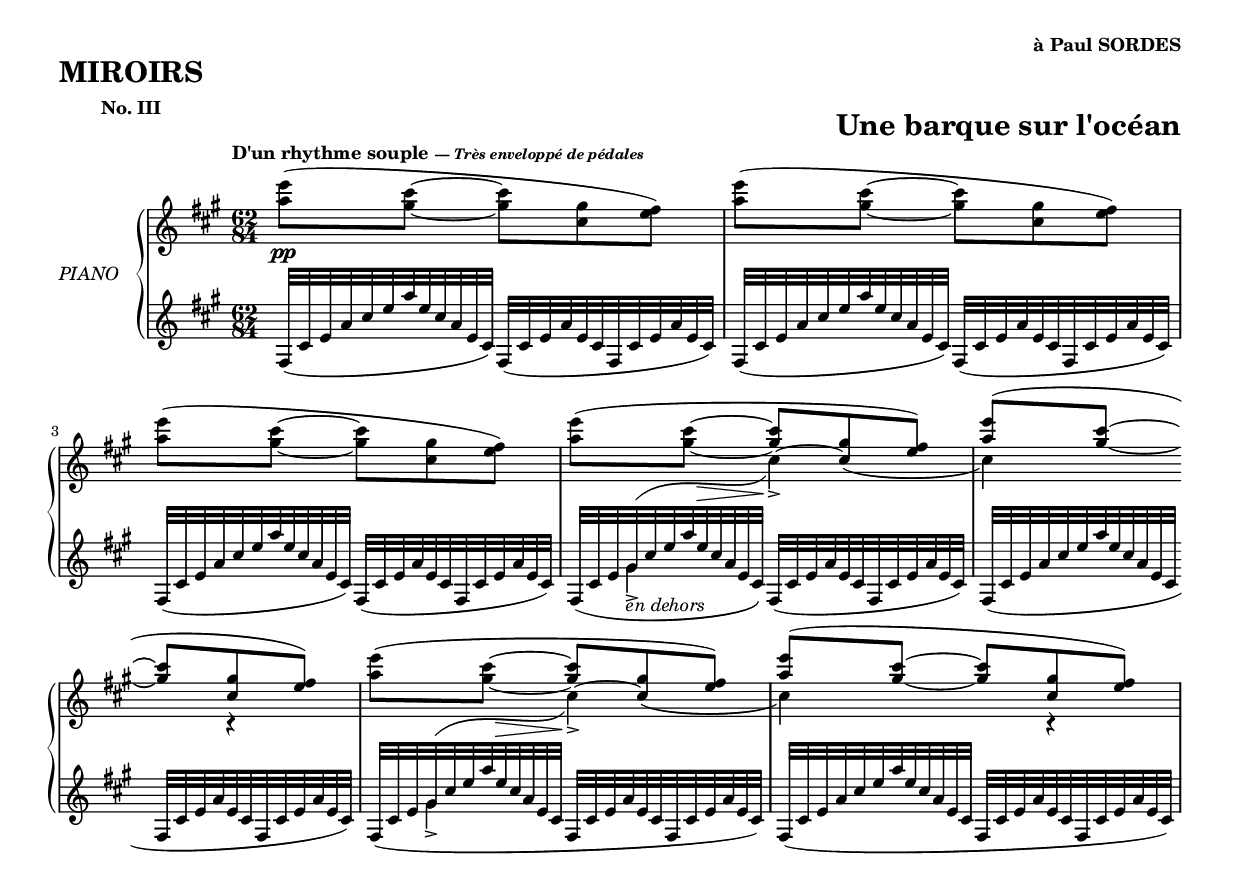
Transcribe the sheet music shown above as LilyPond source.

\version "2.24.4"

\paper {
  print-all-headers = ##t
  ragged-last = ##t
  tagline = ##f

  %remove below
  scoreTitleMarkup = \markup {
    \dir-column {
        \fill-line {
          \null
          \center-align \fontsize #-2 \bold "à Paul SORDES"
        }
        \fill-line {
          \dir-column {
            \center-align \fontsize #2 \bold "MIROIRS"
            \center-align \fontsize #-2 \bold "No. III"
          }
          \null
        }
        \fill-line {
          \null
          \fontsize #2 \bold "Une barque sur l'océan"
        }
      }
    }

}

% QOL
mBreak = { \break }
pBreak = { \pageBreak }
sustainTap = \sustainOff\sustainOn
toUpper = { \change Staff = "pianoUpper" }
toLower = { \change Staff = "pianoLower" }

% subdividing beams
divtwo = { \set subdivideBeams = ##t \set baseMoment = #(ly:make-moment 1/2) \set beatStructure = 1,1 }
divfour = { \set subdivideBeams = ##t \set baseMoment = #(ly:make-moment 1/4) \set beatStructure = 1,1,1,1 }
diveight = { \set subdivideBeams = ##t \set baseMoment = #(ly:make-moment 1/8) \set beatStructure = 2,2,2,2 }
divsixteen = { \set subdivideBeams = ##t \set baseMoment = #(ly:make-moment 1/16) \set beatStructure = 4,4,4,4 }

\version "2.24.4"

globalLayout = {

  %1
  \time 2/4
  \set Staff.timeSignatureFraction = 62/84 % the zaza
  \key a \major
  
  %1
  \tempo \markup { "D'un rhythme souple" \fontsize #-2 \italic "― Très enveloppé de pédales" }
  s2 |

  %2
  s2 |

}
 % time, tempo markings, keys, barlines, etc.
\version "2.24.4"

\parallelMusic globalMidi,pianoDynamicsMidi {

  \time 2/4
  \key a \major

  %1
  \tempo 4=56 s4
  \tempo 4=60 s8
  \tempo 4=66 s8 |
  s2\pppp |

  %2-7
  \repeat unfold 6{
    \tempo 4=56 s4
    \tempo 4=60 s8
    \tempo 4=66 s8 |
    s2 | 
  }

}
 % tempo changes & MIDI dynamics
\version "2.24.4"

\parallelMusic pianoDynamicsUpper,pianoDynamicsBetween,pianoDynamicsLower {

  %1
  s2 |
  s2\pp |
  s2 |

  %2
  s2 |
  s2 |
  s2 |

  %3
  s2 |
  s2 |
  s2 |

  %4
  s2 |
  \tuplet 12/8 { s32*7 s8\> s32\! } s4 |
  s2 |

  %5
  s2 |
  s2 |
  s2 |

  %6
  s2 |
  \tuplet 12/8 { s32*7 s8\> s32\! } s4 |
  s2 |

  %7
  s2 |
  s2 |
  s2 |

}
 % dynamics & hairpins for layout
\version "2.24.4"

\parallelMusic pianoUpper,pianoLower,pianoPedal {
  
  %1
  \omit TupletNumber
  < a'' e' >8( < gis cis >~ \tuplet 3/2 { q8 < cis, gis' > < e fis >) } |
  \omit TupletNumber
  \tuplet 12/8 { fis32( cis' e a cis e a e cis a e cis) }
  \tuplet 12/8 { fis,32( cis' e a e cis fis, cis' e a e cis) } |
  s2\unaCorda\sustainOn |

  %2
  < a e' >8( < gis cis >~ \tuplet 3/2 { q8 < cis, gis' > < e fis >) } |
  \tuplet 12/8 { fis,32( cis' e a cis e a e cis a e cis) }
  \tuplet 12/8 { fis,32( cis' e a e cis fis, cis' e a e cis) } |
  s2\sustainTap |

  \mBreak % breaks could be in globalLayout, but for solo piano it can be here

  %3
  < a e' >8( < gis cis >~ \tuplet 3/2 { q8 < cis, gis' > < e fis >) } |
  \tuplet 12/8 { fis,32( cis' e a cis e a e cis a e cis) }
  \tuplet 12/8 { fis,32( cis' e a e cis fis, cis' e a e cis) } |
  s2\sustainTap |

  %4
  <<
    { \omit TupletNumber \stemDown < a e' >8( < gis_~ cis^~ > \stemUp \tuplet 3/2 { q8 < cis, gis' > < e fis >) } } \\
    {
      \omit TupletNumber \omit TupletBracket
      \toLower \tuplet 12/8 {
        s32*3
        \shape #'((0.6 . 7) (3 . 8.3) (0 . -5.7) (-0.6 . -3)) Slur
        gis,4^(->_\markup { \italic "en dehors" } s32
      }
      \toUpper \tuplet 3/1 { cis4)->^~ \once \hideNotes cis4_( s4 }
    }
  >> |
  \tuplet 12/8 { 
    \shape #'((0 . 0) (2 . -1) (2 . -1) (0 . -1)) Slur    
    fis,32( cis' e gis cis e a e cis a e cis)
  }
  \tuplet 12/8 { fis,32( cis' e a e cis fis, cis' e a e cis) } |
  s2\sustainTap |

  %mBreak in middle of m5

  %5
  <<
    { 
      < a' e' >8( < gis_~ cis^~ >
      \mBreak
      \tuplet 3/2 { q8 < cis, gis' > < e fis >) }
    } \\
    { cis4) \tuplet 3/2 { s8 r4 } }
  >> |
  \tuplet 12/8 { fis,32( cis' e a cis e a e cis a e cis }
  \tuplet 12/8 { fis,32 cis' e a e cis fis, cis' e a e cis) } |
  s2\sustainTap |

  %6
  <<
    { \omit TupletNumber \stemDown < a' e' >8( < gis_~ cis^~ > \stemUp \tuplet 3/2 { q8 < cis, gis' > < e fis >) } } \\
    {
      \omit TupletNumber \omit TupletBracket
      \toLower \tuplet 12/8 {
        s32*3
        \shape #'((0.6 . 7) (3 . 8.3) (0 . -5.7) (-0.6 . -3)) Slur
        gis,4^(-> s32
      }
      \toUpper \tuplet 3/1 { cis4)->^~ \once \hideNotes cis4_( s4 }
    }
  >> |
  \tuplet 12/8 { fis,32( cis' e gis cis e a e cis a e cis}
  \tuplet 12/8 { fis,32 cis' e a e cis fis, cis' e a e cis) } |
  s2\sustainTap |

  %7
  <<
    { < a' e' >8( < gis_~ cis^~ > \tuplet 3/2 { q8 < cis, gis' > < e fis >) } } \\
    { cis4) \tuplet 3/2 { s8 r4 } }
  >> |
  \tuplet 12/8 { fis,32( cis' e a cis e a e cis a e cis }
  \tuplet 12/8 { fis,32 cis' e a e cis fis, cis' e a e cis) } |
  s2\sustainTap |

}

 % the music

% when a composition includes repeats, consider using tag #'midi
% - voltas:
%   - layout: set volta/barlines and go straight to next measure
%   - midi: either put repeated music/global in a separate variable, or copy and paste, then call with \tag #'midi


mainLayout = {

  \new PianoStaff \with {
    instrumentName = \markup { \italic "PIANO" }
  } \keepWithTag #'layout <<
      \autoBreaksOff
      \new Dynamics <<
        \globalLayout
        \pianoDynamicsUpper
      >>
      \new Staff = "pianoUpper" << 
        \globalLayout
        \relative { \pianoUpper }
      >>
      \new Dynamics <<
        \globalLayout
        \pianoDynamicsBetween
      >>
      \new Staff = "pianoLower" <<
        \globalLayout
        \relative { \pianoLower }
      >>
      \new Dynamics <<
        \globalLayout
        \pianoDynamicsLower
      >>
      %\new Dynamics << \globalLayout \pianoPedal >>
    >>

}

mainMidi = {

    \new PianoStaff \with{
      instrumentName = "Piano"
      midiInstrument = "acoustic grand"
      midiMaximumVolume = 1.0
      midiMinimumVolume = 0.0
      \accepts Dynamics
      \consists "Dynamic_performer"
    }
    \keepWithTag #'midi <<
      \globalMidi
      \new Staff = "pianoUpper" << \relative { \pianoUpper } { \pianoDynamicsMidi } { \pianoPedal } >>
      \new Staff = "pianoLower" << \relative { \pianoLower } { \pianoDynamicsMidi } { \pianoPedal } >>
    >>

}

% when calling from a top main.ly, comment below

\score { 
  << \mainLayout >> % brackets just in case of ly2video (it inserts `\unfoldRepeats` after `\score` but doesn't add any brackets)
  \header {

  }
  \layout { 
    #(layout-set-staff-size 16)
  }
}

\score {
  << \mainMidi >>
  \midi { 
    \context { \Score midiChannelMapping = #'instrument }
  }
}